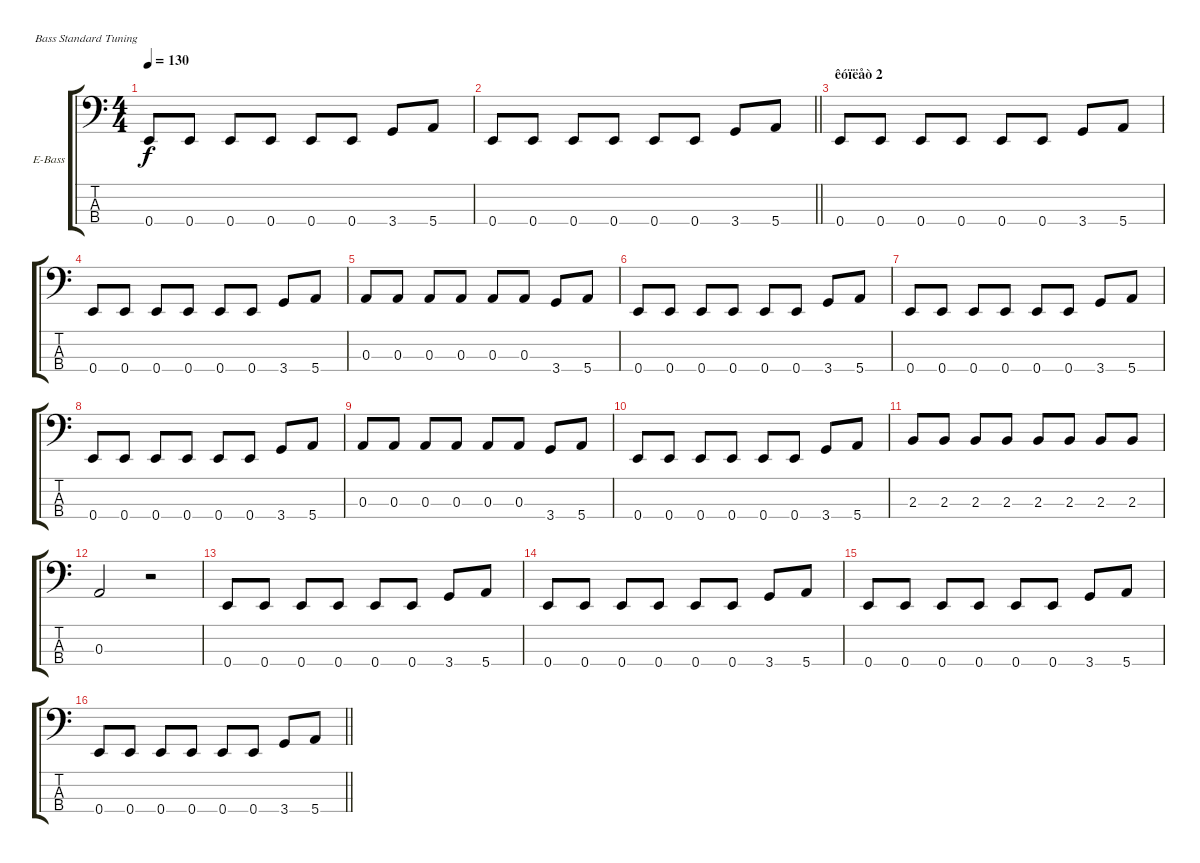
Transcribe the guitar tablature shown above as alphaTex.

\bracketExtendMode groupsimilarinstruments
\firstSystemTrackNameOrientation horizontal
\otherSystemsTrackNameOrientation horizontal
\track ("Äîðîæêà 3" "E-Bass") {instrument electricbassfinger}
\staff {score tabs}
\tuning (G2 D2 A1 E1)
\ts (4 4)
\tempo 130
\clef f4
\ks c
0.4.8{dy f} 0.4.8 0.4.8 0.4.8 0.4.8 0.4.8 3.4.8 5.4.8 |
\barLineRight lightlight
0.4.8 0.4.8 0.4.8 0.4.8 0.4.8 0.4.8 3.4.8 5.4.8 |
\section ("" "êóïëåò 2")
0.4.8 0.4.8 0.4.8 0.4.8 0.4.8 0.4.8 3.4.8 5.4.8 |
0.4.8 0.4.8 0.4.8 0.4.8 0.4.8 0.4.8 3.4.8 5.4.8 |
0.3.8 0.3.8 0.3.8 0.3.8 0.3.8 0.3.8 3.4.8 5.4.8 |
0.4.8 0.4.8 0.4.8 0.4.8 0.4.8 0.4.8 3.4.8 5.4.8 |
0.4.8 0.4.8 0.4.8 0.4.8 0.4.8 0.4.8 3.4.8 5.4.8 |
0.4.8 0.4.8 0.4.8 0.4.8 0.4.8 0.4.8 3.4.8 5.4.8 |
0.3.8 0.3.8 0.3.8 0.3.8 0.3.8 0.3.8 3.4.8 5.4.8 |
0.4.8 0.4.8 0.4.8 0.4.8 0.4.8 0.4.8 3.4.8 5.4.8 |
2.3.8 2.3.8 2.3.8 2.3.8 2.3.8 2.3.8 2.3.8 2.3.8 |
0.3.2 r.2 |
0.4.8 0.4.8 0.4.8 0.4.8 0.4.8 0.4.8 3.4.8 5.4.8 |
0.4.8 0.4.8 0.4.8 0.4.8 0.4.8 0.4.8 3.4.8 5.4.8 |
0.4.8 0.4.8 0.4.8 0.4.8 0.4.8 0.4.8 3.4.8 5.4.8 |
\barLineRight lightlight
0.4.8 0.4.8 0.4.8 0.4.8 0.4.8 0.4.8 3.4.8 5.4.8
